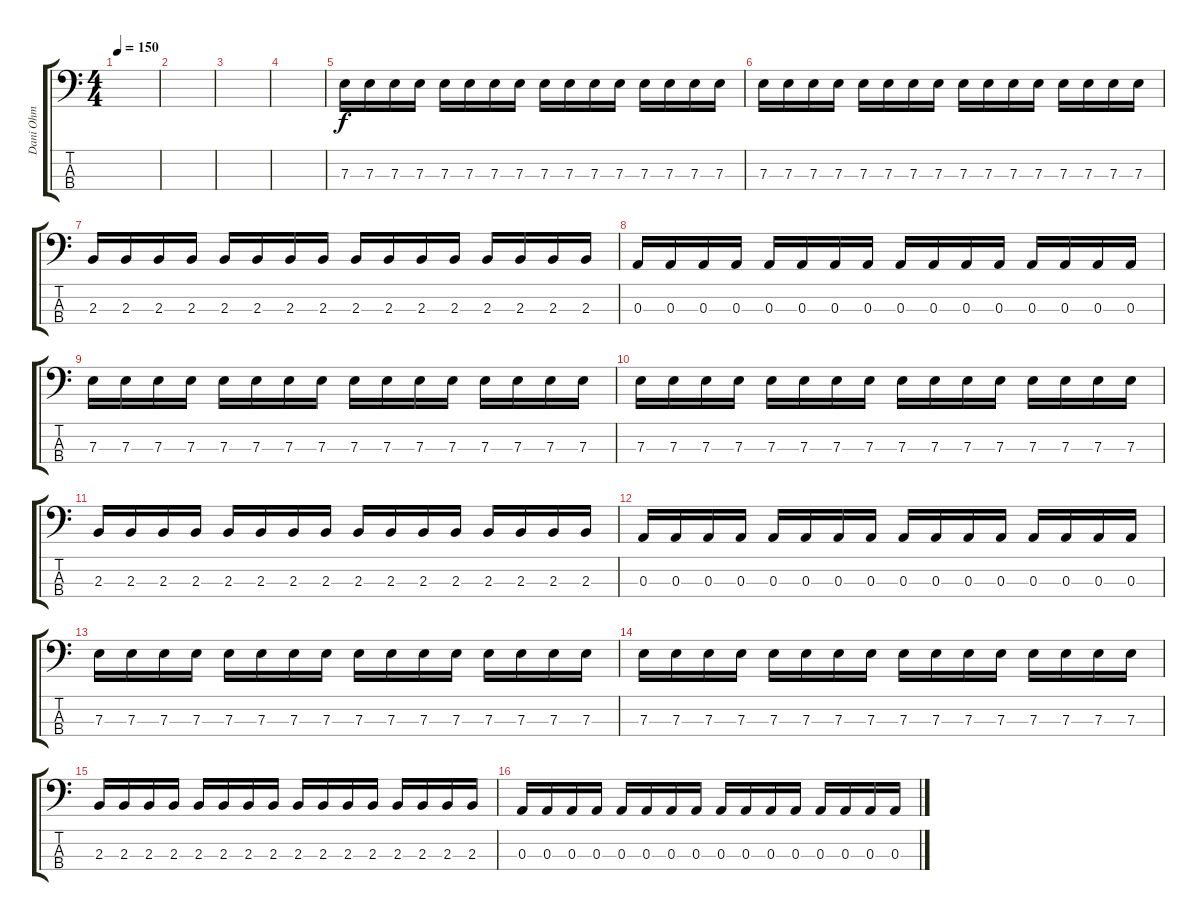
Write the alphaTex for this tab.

\track ("Dani Ohm" "Dani Ohm") {instrument electricbassfinger}
\staff {score tabs}
\tuning (G2 D2 A1 E1) {hide}
\ts (4 4)
\tempo 150
\clef f4
\ks c
|
|
|
|
7.3.16 7.3.16 7.3.16 7.3.16 7.3.16 7.3.16 7.3.16 7.3.16 7.3.16 7.3.16 7.3.16 7.3.16 7.3.16 7.3.16 7.3.16 7.3.16 |
7.3.16 7.3.16 7.3.16 7.3.16 7.3.16 7.3.16 7.3.16 7.3.16 7.3.16 7.3.16 7.3.16 7.3.16 7.3.16 7.3.16 7.3.16 7.3.16 |
2.3.16 2.3.16 2.3.16 2.3.16 2.3.16 2.3.16 2.3.16 2.3.16 2.3.16 2.3.16 2.3.16 2.3.16 2.3.16 2.3.16 2.3.16 2.3.16 |
0.3.16 0.3.16 0.3.16 0.3.16 0.3.16 0.3.16 0.3.16 0.3.16 0.3.16 0.3.16 0.3.16 0.3.16 0.3.16 0.3.16 0.3.16 0.3.16 |
7.3.16 7.3.16 7.3.16 7.3.16 7.3.16 7.3.16 7.3.16 7.3.16 7.3.16 7.3.16 7.3.16 7.3.16 7.3.16 7.3.16 7.3.16 7.3.16 |
7.3.16 7.3.16 7.3.16 7.3.16 7.3.16 7.3.16 7.3.16 7.3.16 7.3.16 7.3.16 7.3.16 7.3.16 7.3.16 7.3.16 7.3.16 7.3.16 |
2.3.16 2.3.16 2.3.16 2.3.16 2.3.16 2.3.16 2.3.16 2.3.16 2.3.16 2.3.16 2.3.16 2.3.16 2.3.16 2.3.16 2.3.16 2.3.16 |
0.3.16 0.3.16 0.3.16 0.3.16 0.3.16 0.3.16 0.3.16 0.3.16 0.3.16 0.3.16 0.3.16 0.3.16 0.3.16 0.3.16 0.3.16 0.3.16 |
7.3.16 7.3.16 7.3.16 7.3.16 7.3.16 7.3.16 7.3.16 7.3.16 7.3.16 7.3.16 7.3.16 7.3.16 7.3.16 7.3.16 7.3.16 7.3.16 |
7.3.16 7.3.16 7.3.16 7.3.16 7.3.16 7.3.16 7.3.16 7.3.16 7.3.16 7.3.16 7.3.16 7.3.16 7.3.16 7.3.16 7.3.16 7.3.16 |
2.3.16 2.3.16 2.3.16 2.3.16 2.3.16 2.3.16 2.3.16 2.3.16 2.3.16 2.3.16 2.3.16 2.3.16 2.3.16 2.3.16 2.3.16 2.3.16 |
0.3.16 0.3.16 0.3.16 0.3.16 0.3.16 0.3.16 0.3.16 0.3.16 0.3.16 0.3.16 0.3.16 0.3.16 0.3.16 0.3.16 0.3.16 0.3.16
